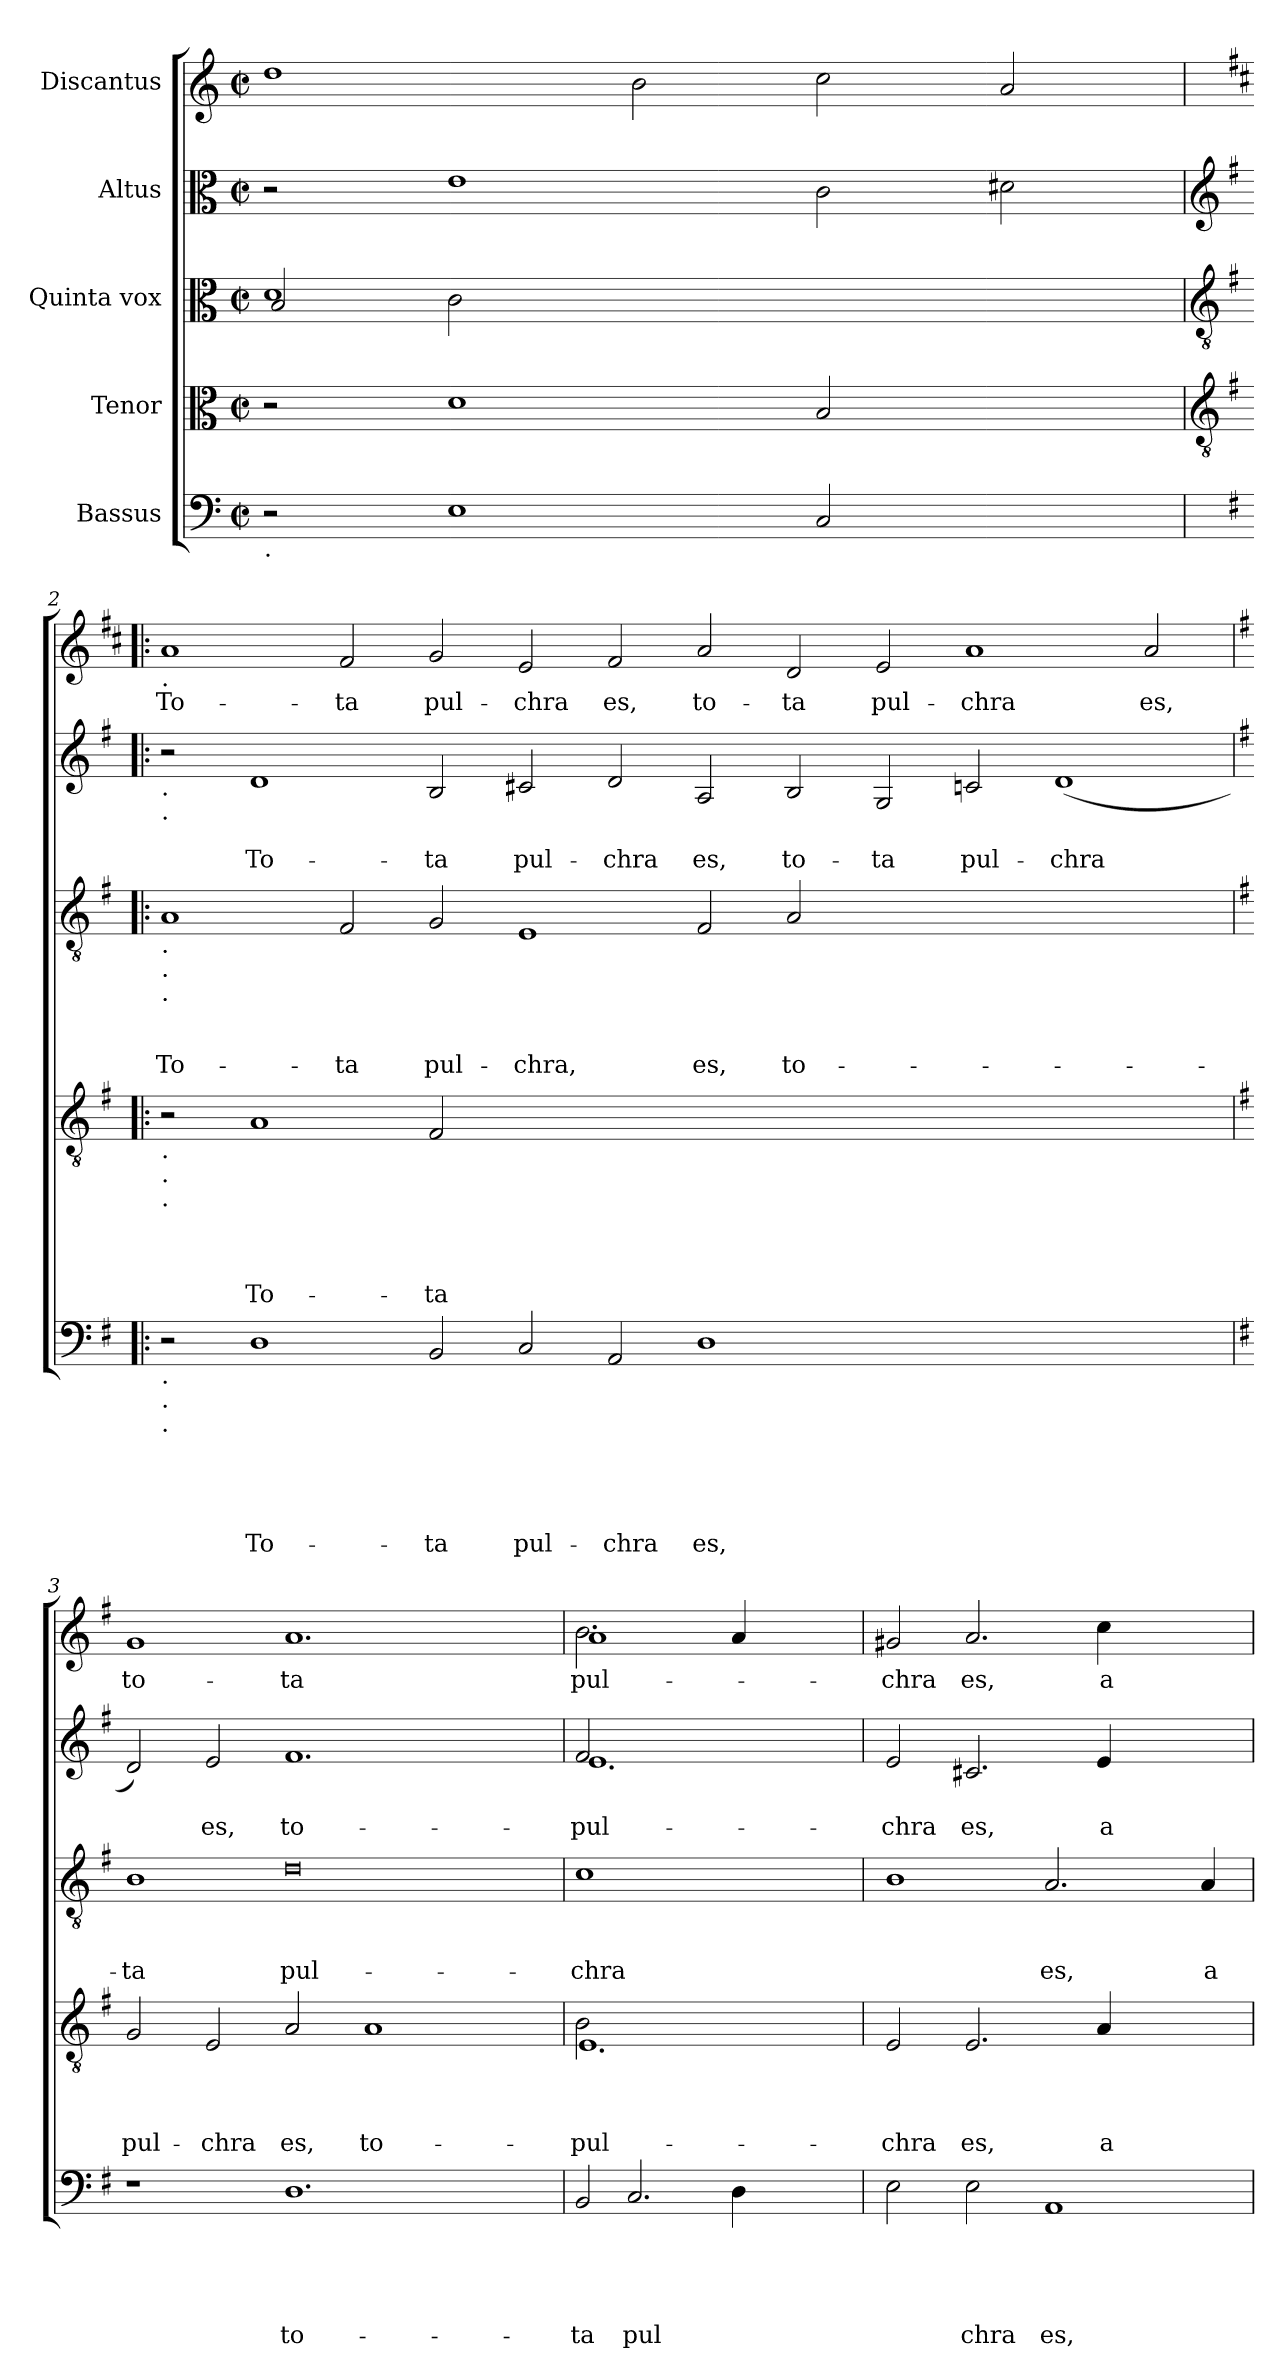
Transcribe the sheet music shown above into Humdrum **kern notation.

**kern	**text	**text	**text	**text	**text	**kern	**text	**text	**text	**text	**kern	**text	**text	**text	**kern	**text	**text	**kern	**text
*part5	*part5	*part5	*part5	*part5	*part5	*part4	*part4	*part4	*part4	*part4	*part3	*part3	*part3	*part3	*part2	*part2	*part2	*part1	*part1
*staff5	*staff5	*staff5	*staff5	*staff5	*staff5	*staff4	*staff4	*staff4	*staff4	*staff4	*staff3	*staff3	*staff3	*staff3	*staff2	*staff2	*staff2	*staff1	*staff1
*I"Bassus	*	*	*	*	*	*I"Tenor	*	*	*	*	*I"Quinta vox	*	*	*	*I"Altus	*	*	*I"Discantus	*
*clefF4	*	*	*	*	*	*clefC3	*	*	*	*	*clefC3	*	*	*	*clefC3	*	*	*clefG2	*
*k[]	*	*	*	*	*	*k[]	*	*	*	*	*k[]	*	*	*	*k[]	*	*	*k[]	*
*C:	*	*	*	*	*	*C:	*	*	*	*	*C:	*	*	*	*C:	*	*	*C:	*
*M2/2	*	*	*	*	*	*M2/2	*	*	*	*	*M2/2	*	*	*	*M2/2	*	*	*M2/2	*
*met(c|)	*	*	*	*	*	*met(c|)	*	*	*	*	*met(c|)	*	*	*	*met(c|)	*	*	*met(c|)	*
=1	=1	=1	=1	=1	=1	=1	=1	=1	=1	=1	=1	=1	=1	=1	=1	=1	=1	=1	=1
*	*	*	*	*	*	*	*	*	*	*	*^	*	*	*	*	*	*	*	*
!LO:TX:b:t=.	!	!	!	!	!	!	!	!	!	!	!	!	!	!	!	!	!	!	!	!
2r	.	.	.	.	.	2r	.	.	.	.	1d	2B/	.	.	.	2r	.	.	1dd	.
1E	.	.	.	.	.	1d	.	.	.	.	.	2c\	.	.	.	1e	.	.	.	.
.	.	.	.	.	.	.	.	.	.	.	1.ryy	1.ryy	.	.	.	.	.	.	2b\	.
2C/	.	.	.	.	.	2B/	.	.	.	.	.	.	.	.	.	2c\	.	.	2cc\	.
2ryy	.	.	.	.	.	2ryy	.	.	.	.	.	.	.	.	.	2d#X\	.	.	2a/	.
*	*	*	*	*	*	*	*	*	*	*	*v	*v	*	*	*	*	*	*	*	*
=2!|:	=2!|:	=2!|:	=2!|:	=2!|:	=2!|:	=2!|:	=2!|:	=2!|:	=2!|:	=2!|:	=2!|:	=2!|:	=2!|:	=2!|:	=2!|:	=2!|:	=2!|:	=2!|:	=2!|:
*	*	*	*	*	*	*clefGv2	*	*	*	*	*clefGv2	*	*	*	*clefG2	*	*	*	*
*k[f#]	*	*	*	*	*	*k[f#]	*	*	*	*	*k[f#]	*	*	*	*k[f#]	*	*	*k[f#c#]	*
*G:	*	*	*	*	*	*G:	*	*	*	*	*G:	*	*	*	*G:	*	*	*D:	*
!	!	!	!	!	!	!	!	!	!	!	!	!	!	!	!	!	!	!LO:TX:b:t=.	!
!	!	!	!	!	!	!	!	!	!	!	!	!	!	!	!LO:TX:b:t=.	!	!	!	!
!	!	!	!	!	!	!	!	!	!	!	!	!	!	!	!LO:TX:b:t=.	!	!	!	!
!	!	!	!	!	!	!	!	!	!	!	!LO:TX:b:t=.	!	!	!	!	!	!	!	!
!	!	!	!	!	!	!	!	!	!	!	!LO:TX:b:t=.	!	!	!	!	!	!	!	!
!	!	!	!	!	!	!	!	!	!	!	!LO:TX:b:t=.	!	!	!	!	!	!	!	!
!	!	!	!	!	!	!LO:TX:b:t=.	!	!	!	!	!	!	!	!	!	!	!	!	!
!	!	!	!	!	!	!LO:TX:b:t=.	!	!	!	!	!	!	!	!	!	!	!	!	!
!	!	!	!	!	!	!LO:TX:b:t=.	!	!	!	!	!	!	!	!	!	!	!	!	!
!LO:TX:b:t=.	!	!	!	!	!	!	!	!	!	!	!	!	!	!	!	!	!	!	!
!LO:TX:b:t=.	!	!	!	!	!	!	!	!	!	!	!	!	!	!	!	!	!	!	!
!LO:TX:b:t=.	!	!	!	!	!	!	!	!	!	!	!	!	!	!	!	!	!	!	!
!	!	!	!	!	!	!	!	!	!	!	!	!	!	!LO:LY:b	!	!	!	!	!LO:LY:b
2r	.	.	.	.	.	2r	.	.	.	.	1A	.	.	To-	2r	.	.	1a	To-
!	!	!	!	!	!LO:LY:b	!	!	!	!	!LO:LY:b	!	!	!	!	!	!	!LO:LY:b	!	!
1D	.	.	.	.	To-	1A	.	.	.	To-	.	.	.	.	1d	.	To-	.	.
!	!	!	!	!	!	!	!	!	!	!	!	!	!	!LO:LY:b	!	!	!	!	!LO:LY:b
.	.	.	.	.	.	.	.	.	.	.	2F#/	.	.	-ta	.	.	.	2f#/	-ta
!	!	!	!	!	!LO:LY:b	!	!	!	!	!LO:LY:b	!	!	!	!LO:LY:b	!	!	!LO:LY:b	!	!LO:LY:b
2BB/	.	.	.	.	-ta	2F#/	.	.	.	-ta	2G/	.	.	pul-	2B/	.	-ta	2g/	pul-
!	!	!	!	!	!LO:LY:b	!	!	!	!	!	!	!	!	!LO:LY:b	!	!	!LO:LY:b	!	!LO:LY:b
2C/	.	.	.	.	pul-	00ryy	.	.	.	.	1E	.	.	-chra,	2c#X/	.	pul-	2e/	-chra
!	!	!	!	!	!LO:LY:b	!	!	!	!	!	!	!	!	!	!	!	!LO:LY:b	!	!LO:LY:b
2AA/	.	.	.	.	-chra	.	.	.	.	.	.	.	.	.	2d/	.	-chra	2f#/	es,
!	!	!	!	!	!LO:LY:b	!	!	!	!	!	!	!	!	!LO:LY:b	!	!	!LO:LY:b	!	!LO:LY:b
1D	.	.	.	.	es,	.	.	.	.	.	2F#/	.	.	es,	2A/	.	es,	2a/	to-
!	!	!	!	!	!	!	!	!	!	!	!	!	!	!LO:LY:b	!	!	!LO:LY:b	!	!LO:LY:b
.	.	.	.	.	.	.	.	.	.	.	2A/	.	.	to-	2B/	.	to-	2d/	-ta
!	!	!	!	!	!	!	!	!	!	!	!	!	!	!	!	!	!LO:LY:b	!	!LO:LY:b
0ryy	.	.	.	.	.	.	.	.	.	.	0ryy	.	.	.	2G/	.	-ta	2e/	pul-
!	!	!	!	!	!	!	!	!	!	!	!	!	!	!	!	!	!LO:LY:b	!	!LO:LY:b
.	.	.	.	.	.	.	.	.	.	.	.	.	.	.	2cn/	.	pul-	1a	-chra
!	!	!	!	!	!	!	!	!	!	!	!	!	!	!	!	!	!LO:LY:b	!	!
.	.	.	.	.	.	.	.	.	.	.	.	.	.	.	(<1d	.	-chra	.	.
!	!	!	!	!	!	!	!	!	!	!	!	!	!	!	!	!	!	!	!LO:LY:b
.	.	.	.	.	.	.	.	.	.	.	.	.	.	.	.	.	.	2a/	es,
!!LO:LB:g=z
=3	=3	=3	=3	=3	=3	=3	=3	=3	=3	=3	=3	=3	=3	=3	=3	=3	=3	=3	=3
*	*	*	*	*	*	*	*	*	*	*	*	*	*	*	*	*	*	*k[f#]	*
*	*	*	*	*	*	*	*	*	*	*	*	*	*	*	*	*	*	*G:	*
!	!	!	!	!	!	!	!	!	!	!LO:LY:b	!	!	!	!LO:LY:b	!	!	!	!	!LO:LY:b
1r	.	.	.	.	.	2G/	.	.	.	pul-	1B	.	.	-ta	2d/)	.	.	1g	to-
!	!	!	!	!	!	!	!	!	!	!LO:LY:b	!	!	!	!	!	!	!LO:LY:b	!	!
.	.	.	.	.	.	2E/	.	.	.	-chra	.	.	.	.	2e/	.	es,	.	.
!	!	!	!	!	!LO:LY:b	!	!	!	!	!LO:LY:b	!	!	!	!LO:LY:b	!	!	!LO:LY:b	!	!LO:LY:b
1.D	.	.	.	.	to-	2A/	.	.	.	es,	0d	.	.	pul-	1.f#	.	to-	1.a	-ta
!	!	!	!	!	!	!	!	!	!	!LO:LY:b	!	!	!	!	!	!	!	!	!
.	.	.	.	.	.	1A	.	.	.	to-	.	.	.	.	.	.	.	.	.
2ryy	.	.	.	.	.	2ryy	.	.	.	.	.	.	.	.	2ryy	.	.	2ryy	.
=4	=4	=4	=4	=4	=4	=4	=4	=4	=4	=4	=4	=4	=4	=4	=4	=4	=4	=4	=4
!	!	!	!	!	!LO:LY:b	!	!	!	!	!LO:LY:b	!	!	!	!	!	!	!	!	!
*^	*	*	*	*	*	*^	*	*	*	*	*	*	*	*	*	*	*	*	*
*	*^	*	*	*	*	*	*	*	*	*	*	*	*	*	*	*	*	*	*	*	*
!	!	!	!	!	!	!	!	!	!	!	!	!	!LO:LY:b	!	!	!	!LO:LY:b	!	!	!LO:LY:b	!	!
*	*	*	*	*	*	*	*	*	*	*	*	*	*	*	*	*	*	*^	*	*	*	*
!	!	!	!	!	!	!	!	!	!	!	!	!	!	!	!	!	!	!	!	!	!LO:LY:b	!	!LO:LY:b
*	*	*	*	*	*	*	*	*	*	*	*	*	*	*	*	*	*	*	*	*	*	*^	*
2BB/	4ryy	2.ryy	.	.	.	.	-ta	2B\	1.E	.	.	.	pul-	1c	.	.	-chra	2f#/	1.e	.	pul-	2.b\	1a	pul-
!	!	!	!	!	!	!	!LO:LY:b	!	!	!	!	!	!	!	!	!	!	!	!	!	!	!	!	!
.	2.C/	.	.	.	.	.	pul-	.	.	.	.	.	.	.	.	.	.	.	.	.	.	.	.	.
2ryy	.	.	.	.	.	.	.	1ryy	.	.	.	.	.	.	.	.	.	1ryy	.	.	.	.	.	.
.	.	4D\	.	.	.	.	.	.	.	.	.	.	.	.	.	.	.	.	.	.	.	4a/	.	.
2ryy	2ryy	2ryy	.	.	.	.	.	.	.	.	.	.	.	2ryy	.	.	.	.	.	.	.	2ryy	2ryy	.
*	*	*	*	*	*	*	*	*v	*v	*	*	*	*	*	*	*	*	*v	*v	*	*	*	*	*
=5	=5	=5	=5	=5	=5	=5	=5	=5	=5	=5	=5	=5	=5	=5	=5	=5	=5	=5	=5	=5	=5	=5
!	!	!	!	!	!	!	!	!	!	!	!	!LO:LY:b	!	!	!	!	!	!	!LO:LY:b	!	!	!LO:LY:b
*v	*v	*v	*	*	*	*	*	*	*	*	*	*	*	*	*	*	*	*	*	*v	*v	*
2E\	.	.	.	.	.	2E/	.	.	.	-chra	1B	.	.	.	2e/	.	-chra	2g#X/	-chra
!	!	!	!	!	!LO:LY:b	!	!	!	!	!LO:LY:b	!	!	!	!	!	!	!LO:LY:b	!	!LO:LY:b
2E\	.	.	.	.	-chra	2.E/	.	.	.	es,	.	.	.	.	2.c#X/	.	es,	2.a/	es,
!	!	!	!	!	!LO:LY:b	!	!	!	!	!	!	!	!	!LO:LY:b	!	!	!	!	!
1AA	.	.	.	.	es,	.	.	.	.	.	2.A/	.	.	es,	.	.	.	.	.
!	!	!	!	!	!	!	!	!	!	!LO:LY:b	!	!	!	!	!	!	!LO:LY:b	!	!LO:LY:b
.	.	.	.	.	.	4A/	.	.	.	a-	.	.	.	.	4e/	.	a-	4cc\	a-
.	.	.	.	.	.	2ryy	.	.	.	.	.	.	.	.	2ryy	.	.	2ryy	.
!	!	!	!	!	!	!	!	!	!	!	!	!	!	!LO:LY:b	!	!	!	!	!
.	.	.	.	.	.	.	.	.	.	.	4A/	.	.	a-	.	.	.	.	.
=	=	=	=	=	=	=	=	=	=	=	=	=	=	=	=	=	=	=	=
*-	*-	*-	*-	*-	*-	*-	*-	*-	*-	*-	*-	*-	*-	*-	*-	*-	*-	*-	*-
